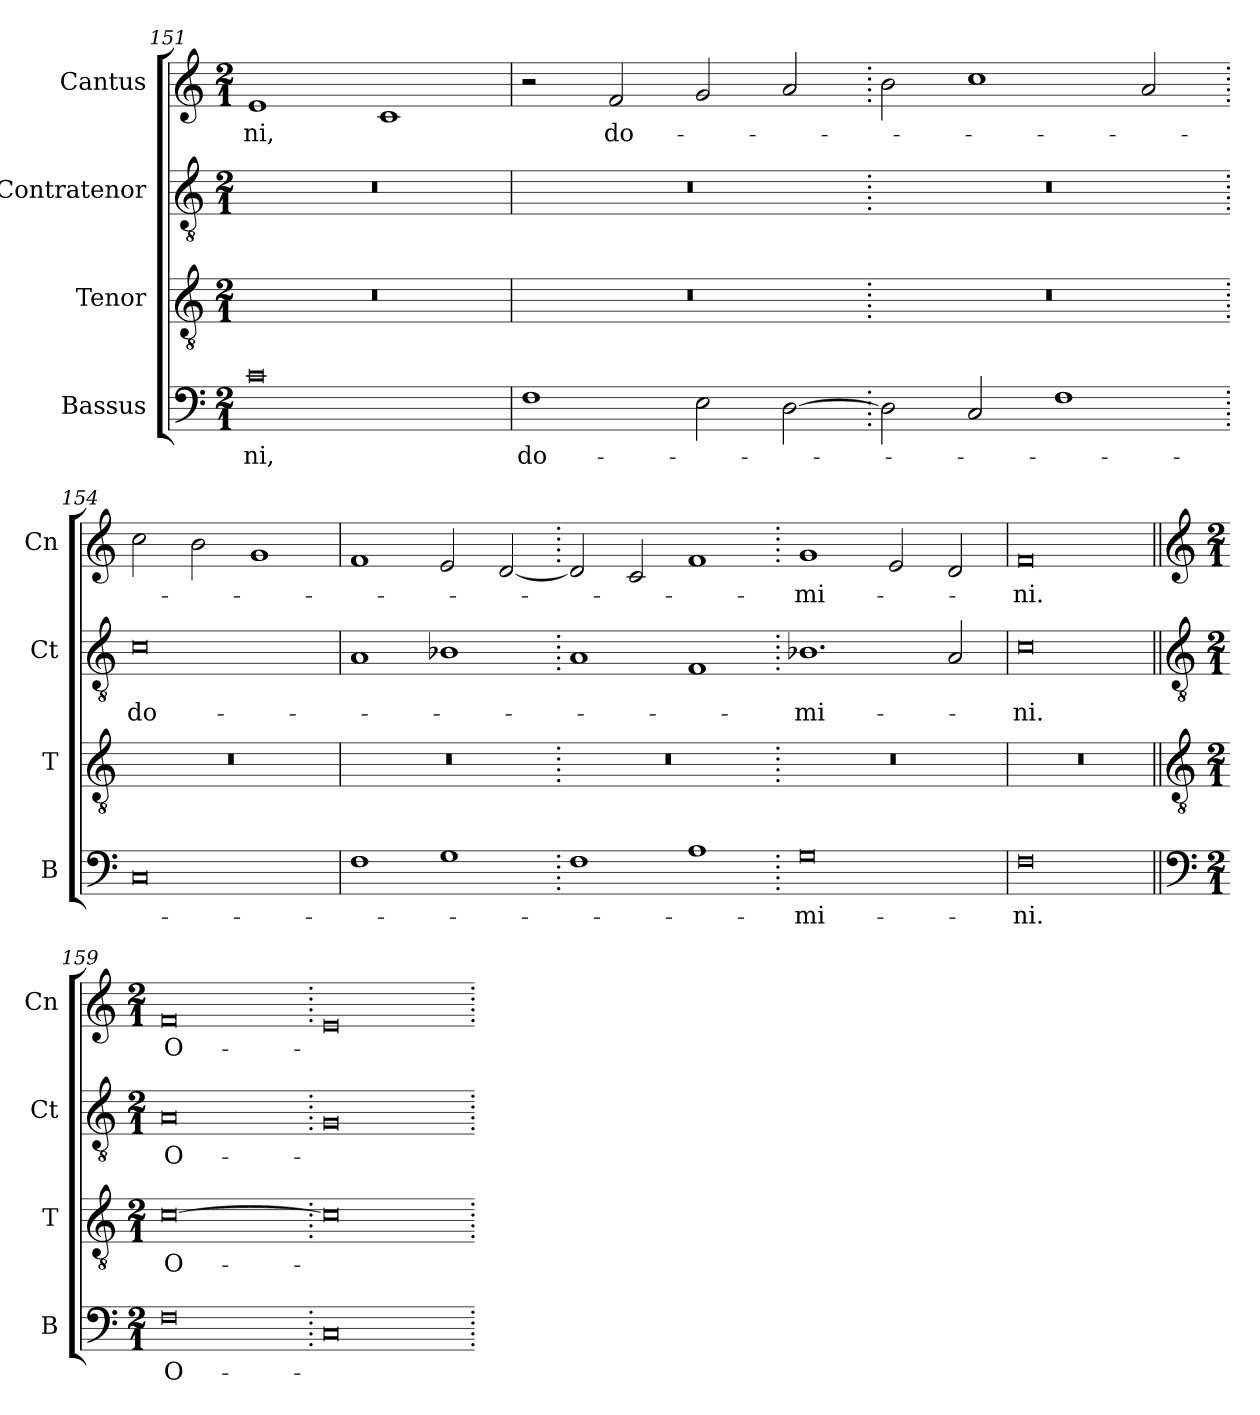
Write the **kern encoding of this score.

**kern	**text	**kern	**text	**kern	**text	**kern	**text
*part4	*part4	*part3	*part3	*part2	*part2	*part1	*part1
*staff4	*staff4	*staff3	*staff3	*staff2	*staff2	*staff1	*staff1
*I"Bassus	*	*I"Tenor	*	*I"Contratenor	*	*I"Cantus	*
*I'B	*	*I'T	*	*I'Ct	*	*I'Cn	*
*clefF4	*	*clefGv2	*	*clefGv2	*	*clefG2	*
*k[]	*	*k[]	*	*k[]	*	*k[]	*
*M2/1	*	*M2/1	*	*M2/1	*	*M2/1	*
=151	=151	=151	=151	=151	=151	=151	=151
0c	-ni,	0r	.	0r	.	1e	-ni,
.	.	.	.	.	.	1c	.
=152	=152	=152	=152	=152	=152	=152	=152
1F	do-	0r	.	0r	.	2r	.
.	.	.	.	.	.	2f/	do-
2E\	.	.	.	.	.	2g/	.
[2D\	.	.	.	.	.	2a/	.
=153.	=153.	=153.	=153.	=153.	=153.	=153.	=153.
2D\]	.	0r	.	0r	.	2b\	.
2C/	.	.	.	.	.	1cc	.
1F	.	.	.	.	.	.	.
.	.	.	.	.	.	2a/	.
=154.	=154.	=154.	=154.	=154.	=154.	=154.	=154.
0C	.	0r	.	0c	do-	2cc\	.
.	.	.	.	.	.	2b\	.
.	.	.	.	.	.	1g	.
=155	=155	=155	=155	=155	=155	=155	=155
1F	.	0r	.	1A	.	1f	.
1G	.	.	.	1B-X	.	2e/	.
.	.	.	.	.	.	[2d/	.
=156.	=156.	=156.	=156.	=156.	=156.	=156.	=156.
1F	.	0r	.	1A	.	2d/]	.
.	.	.	.	.	.	2c/	.
1A	.	.	.	1F	.	1f	.
=157.	=157.	=157.	=157.	=157.	=157.	=157.	=157.
0G	-mi-	0r	.	1.B-X	-mi-	1g	-mi-
.	.	.	.	.	.	2e/	.
.	.	.	.	2A/	.	2d/	.
=158	=158	=158	=158	=158	=158	=158	=158
0F	-ni.	0r	.	0c	-ni.	0f	-ni.
!!LO:LB:g=z
=159||	=159||	=159||	=159||	=159||	=159||	=159||	=159||
*clefF4	*	*clefGv2	*	*clefGv2	*	*clefG2	*
*k[]	*	*k[]	*	*k[]	*	*k[]	*
*M2/1	*	*M2/1	*	*M2/1	*	*M2/1	*
*	*	*	*	*	*	*MM420	*
0F	O-	[0c	O-	0A	O-	0f	O-
=160.	=160.	=160.	=160.	=160.	=160.	=160.	=160.
0C	.	0c]	.	0G	.	0e	.
=.	=.	=.	=.	=.	=.	=.	=.
*-	*-	*-	*-	*-	*-	*-	*-
